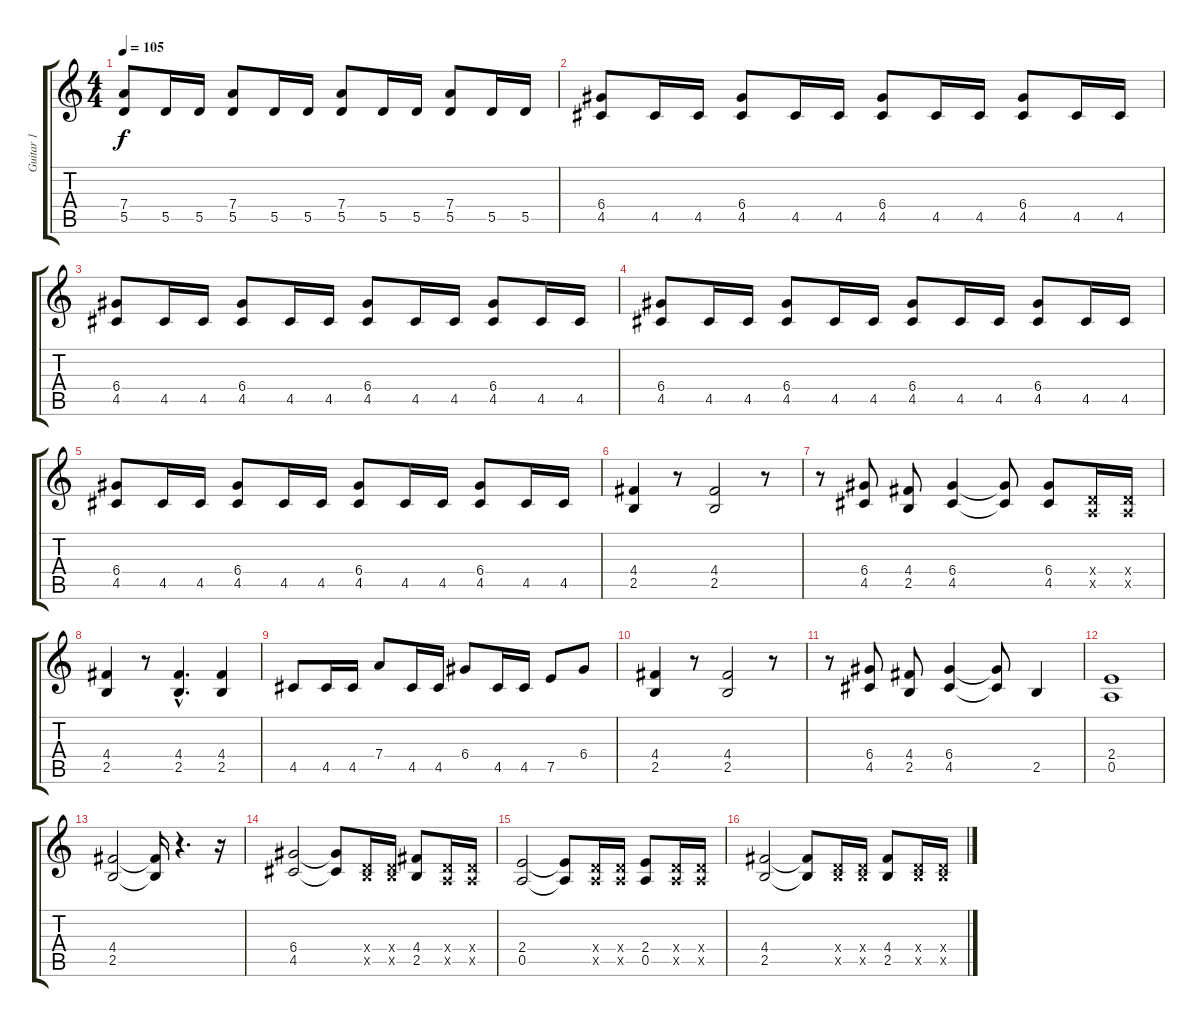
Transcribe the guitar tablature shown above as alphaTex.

\track ("Guitar 1" "Guitar 1") {instrument overdrivenguitar}
\staff {score tabs}
\tuning (E4 B3 G3 D3 A2 E2) {hide}
\ts (4 4)
\tempo 105
\clef g2
\ks c
(7.4 5.5).8{dy f} 5.5.16 5.5.16 (7.4 5.5).8 5.5.16 5.5.16 (7.4 5.5).8 5.5.16 5.5.16 (7.4 5.5).8 5.5.16 5.5.16 |
(6.4 4.5).8 4.5.16 4.5.16 (6.4 4.5).8 4.5.16 4.5.16 (6.4 4.5).8 4.5.16 4.5.16 (6.4 4.5).8 4.5.16 4.5.16 |
(6.4 4.5).8 4.5.16 4.5.16 (6.4 4.5).8 4.5.16 4.5.16 (6.4 4.5).8 4.5.16 4.5.16 (6.4 4.5).8 4.5.16 4.5.16 |
(6.4 4.5).8 4.5.16 4.5.16 (6.4 4.5).8 4.5.16 4.5.16 (6.4 4.5).8 4.5.16 4.5.16 (6.4 4.5).8 4.5.16 4.5.16 |
(6.4 4.5).8 4.5.16 4.5.16 (6.4 4.5).8 4.5.16 4.5.16 (6.4 4.5).8 4.5.16 4.5.16 (6.4 4.5).8 4.5.16 4.5.16 |
(4.4 2.5).4 r.8 (4.4 2.5).2 r.8 |
r.8 (6.4 4.5).8 (4.4 2.5).8 (6.4 4.5).4 (6.4{t} 4.5{t}).8 (6.4 4.5).8 (0.4{x} 0.5{x}).16 (0.4{x} 0.5{x}).16 |
(4.4 2.5).4 r.8 (4.4{hac} 2.5{hac}).4{d} (4.4 2.5).4 |
4.5.8 4.5.16 4.5.16 7.4.8 4.5.16 4.5.16 6.4.8 4.5.16 4.5.16 7.5.8 6.4.8 |
(4.4 2.5).4 r.8 (4.4 2.5).2 r.8 |
r.8 (6.4 4.5).8 (4.4 2.5).8 (6.4 4.5).4 (6.4{t} 4.5{t}).8 2.5.4 |
(2.4 0.5).1 |
(4.4 2.5).2 (4.4{t} 2.5{t}).16 r.4{d} r.16 |
(6.4 4.5).2 (6.4{t} 4.5{t}).8 (0.4{x} 2.5{x}).16 (0.4{x} 2.5{x}).16 (4.4 2.5).8 (0.4{x} 0.5{x}).16 (0.4{x} 0.5{x}).16 |
(2.4 0.5).2 (2.4{t} 0.5{t}).8 (0.4{x} 0.5{x}).16 (0.4{x} 0.5{x}).16 (2.4 0.5).8 (0.4{x} 0.5{x}).16 (0.4{x} 0.5{x}).16 |
(4.4 2.5).2 (4.4{t} 2.5{t}).8 (0.4{x} 2.5{x}).16 (0.4{x} 2.5{x}).16 (4.4 2.5).8 (0.4{x} 2.5{x}).16 (0.4{x} 2.5{x}).16
